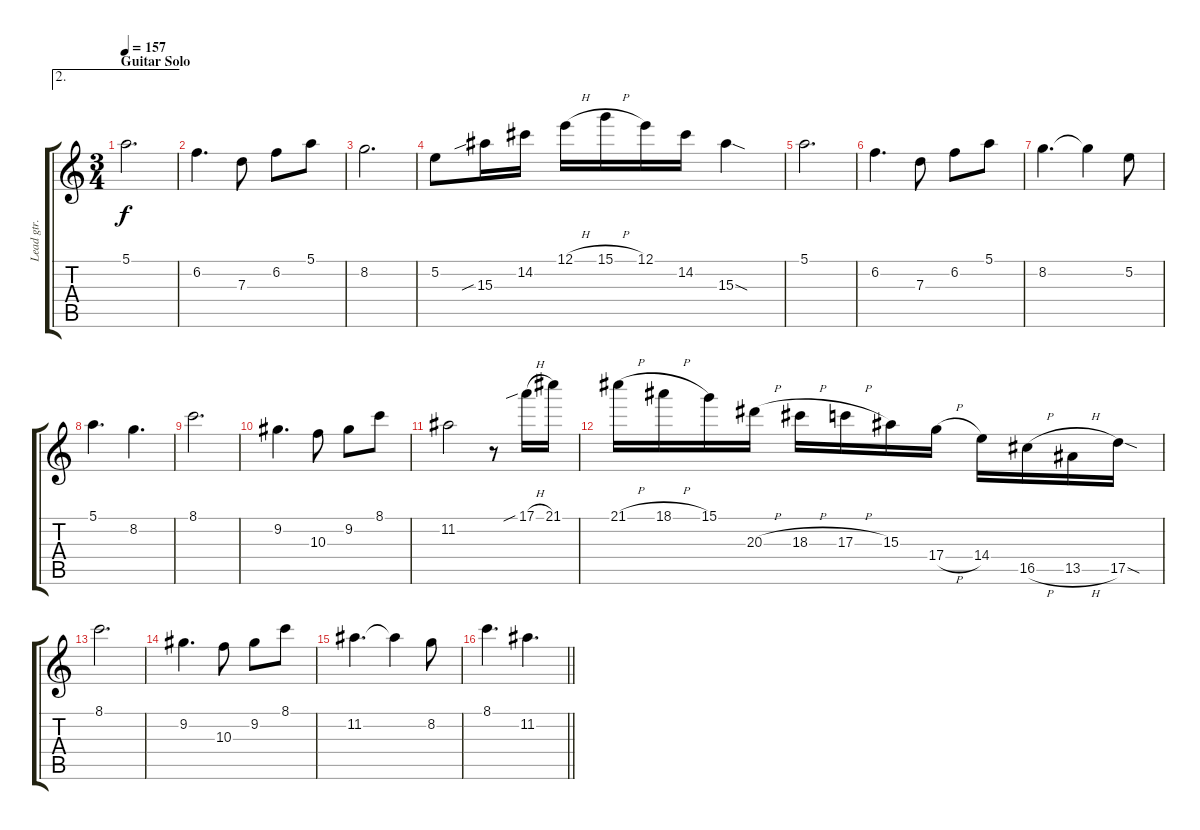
\track ("Lead gtr." "Lead gtr.") {instrument distortionguitar}
\staff {score tabs}
\tuning (E4 B3 G3 D3 A2 E2) {hide}
\ae 2
\ts (3 4)
\section ("" "Guitar Solo")
\tempo 157
\clef g2
\ks c
5.1.2{d dy f} |
6.2.4{d} 7.3.8 6.2.8 5.1.8 |
8.2.2{d} |
5.2.8 15.3{sib}.16 14.2.16 12.1{h}.16 15.1{h}.16 12.1.16 14.2.16 15.3{sod}.4 |
5.1.2{d} |
6.2.4{d} 7.3.8 6.2.8 5.1.8 |
8.2.4{d} 8.2{t}.4 5.2.8 |
5.1.4{d} 8.2.4{d} |
8.1.2{d} |
9.2.4{d} 10.3.8 9.2.8 8.1.8 |
11.2.2 r.8 17.1{sib h}.16 21.1.16 |
21.1{h}.16 18.1{h}.16 15.1.16 20.3{h}.16 18.3{h}.16 17.3{h}.16 15.3.16 17.4{h}.16 14.4.16 16.5{h}.16 13.5{h}.16 17.5{sod}.16 |
8.1.2{d} |
9.2.4{d} 10.3.8 9.2.8 8.1.8 |
11.2.4{d} 11.2{t}.4 8.2.8 |
\barLineRight lightlight
8.1.4{d} 11.2.4{d}
